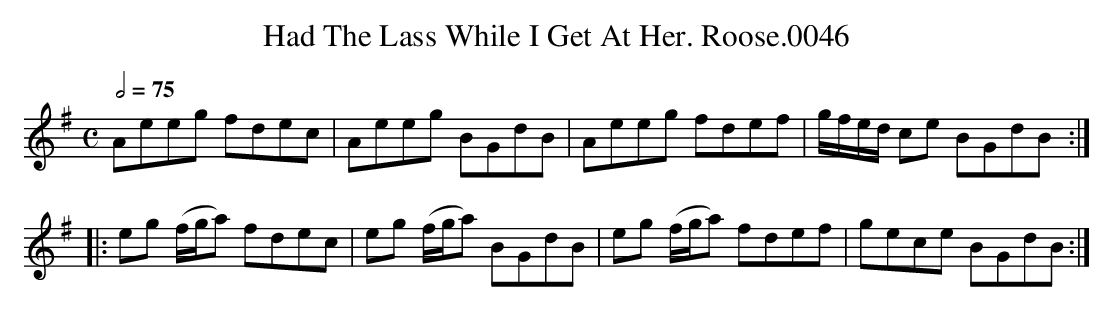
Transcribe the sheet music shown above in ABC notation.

X:1
T:Had The Lass While I Get At Her. Roose.0046
M:C
L:1/8
Q:2/4=75
K:Ador
Aeeg fdec | Aeeg BGdB | Aeeg fdef | g/f/e/d/ ce BGdB :|
|: eg (f/g/a) fdec | eg (f/g/a) BGdB |  eg (f/g/a) fdef | gece BGdB :|
